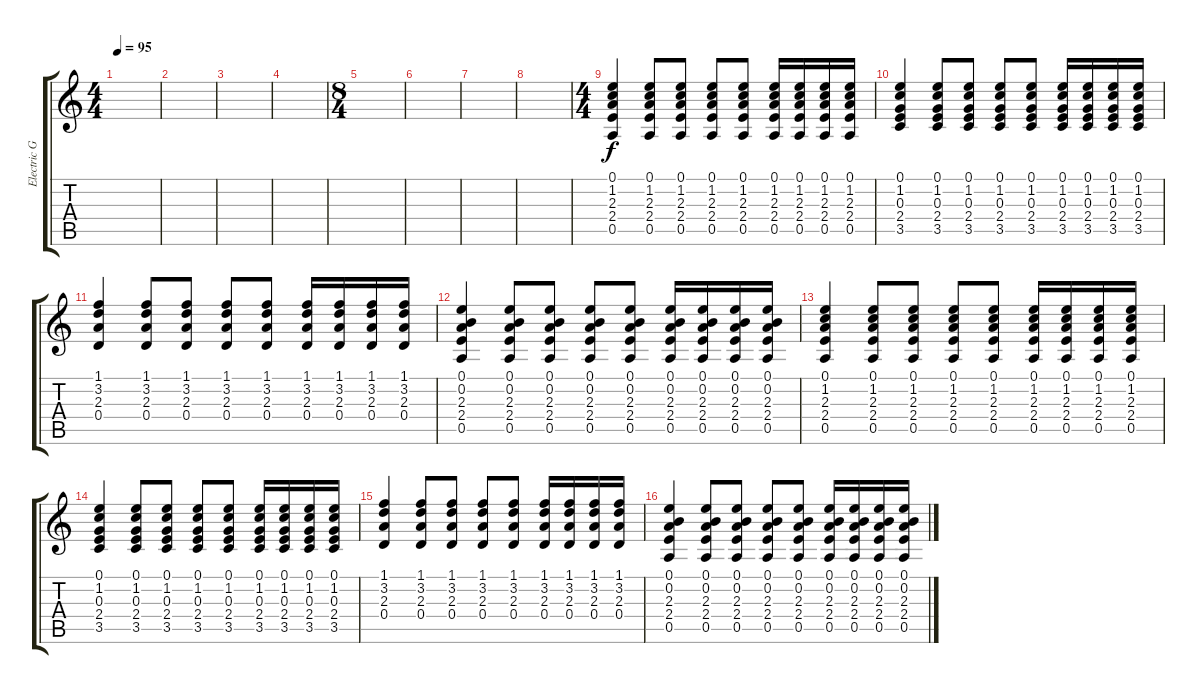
\track ("Electric Guitar(overdriven)" "Electric G") {instrument overdrivenguitar}
\staff {score tabs}
\tuning (E4 B3 G3 D3 A2 E2) {hide}
\ts (4 4)
\tempo 95
\clef g2
\ks c
|
|
|
|
\ts (8 4)
|
|
|
|
\ts (4 4)
(0.1 1.2 2.3 2.4 0.5).4 (0.1 1.2 2.3 2.4 0.5).8 (0.1 1.2 2.3 2.4 0.5).8 (0.1 1.2 2.3 2.4 0.5).8 (0.1 1.2 2.3 2.4 0.5).8 (0.1 1.2 2.3 2.4 0.5).16 (0.1 1.2 2.3 2.4 0.5).16 (0.1 1.2 2.3 2.4 0.5).16 (0.1 1.2 2.3 2.4 0.5).16 |
(0.1 1.2 0.3 2.4 3.5).4 (0.1 1.2 0.3 2.4 3.5).8 (0.1 1.2 0.3 2.4 3.5).8 (0.1 1.2 0.3 2.4 3.5).8 (0.1 1.2 0.3 2.4 3.5).8 (0.1 1.2 0.3 2.4 3.5).16 (0.1 1.2 0.3 2.4 3.5).16 (0.1 1.2 0.3 2.4 3.5).16 (0.1 1.2 0.3 2.4 3.5).16 |
(1.1 3.2 2.3 0.4).4 (1.1 3.2 2.3 0.4).8 (1.1 3.2 2.3 0.4).8 (1.1 3.2 2.3 0.4).8 (1.1 3.2 2.3 0.4).8 (1.1 3.2 2.3 0.4).16 (1.1 3.2 2.3 0.4).16 (1.1 3.2 2.3 0.4).16 (1.1 3.2 2.3 0.4).16 |
(0.1 0.2 2.3 2.4 0.5).4 (0.1 0.2 2.3 2.4 0.5).8 (0.1 0.2 2.3 2.4 0.5).8 (0.1 0.2 2.3 2.4 0.5).8 (0.1 0.2 2.3 2.4 0.5).8 (0.1 0.2 2.3 2.4 0.5).16 (0.1 0.2 2.3 2.4 0.5).16 (0.1 0.2 2.3 2.4 0.5).16 (0.1 0.2 2.3 2.4 0.5).16 |
(0.1 1.2 2.3 2.4 0.5).4 (0.1 1.2 2.3 2.4 0.5).8 (0.1 1.2 2.3 2.4 0.5).8 (0.1 1.2 2.3 2.4 0.5).8 (0.1 1.2 2.3 2.4 0.5).8 (0.1 1.2 2.3 2.4 0.5).16 (0.1 1.2 2.3 2.4 0.5).16 (0.1 1.2 2.3 2.4 0.5).16 (0.1 1.2 2.3 2.4 0.5).16 |
(0.1 1.2 0.3 2.4 3.5).4 (0.1 1.2 0.3 2.4 3.5).8 (0.1 1.2 0.3 2.4 3.5).8 (0.1 1.2 0.3 2.4 3.5).8 (0.1 1.2 0.3 2.4 3.5).8 (0.1 1.2 0.3 2.4 3.5).16 (0.1 1.2 0.3 2.4 3.5).16 (0.1 1.2 0.3 2.4 3.5).16 (0.1 1.2 0.3 2.4 3.5).16 |
(1.1 3.2 2.3 0.4).4 (1.1 3.2 2.3 0.4).8 (1.1 3.2 2.3 0.4).8 (1.1 3.2 2.3 0.4).8 (1.1 3.2 2.3 0.4).8 (1.1 3.2 2.3 0.4).16 (1.1 3.2 2.3 0.4).16 (1.1 3.2 2.3 0.4).16 (1.1 3.2 2.3 0.4).16 |
(0.1 0.2 2.3 2.4 0.5).4 (0.1 0.2 2.3 2.4 0.5).8 (0.1 0.2 2.3 2.4 0.5).8 (0.1 0.2 2.3 2.4 0.5).8 (0.1 0.2 2.3 2.4 0.5).8 (0.1 0.2 2.3 2.4 0.5).16 (0.1 0.2 2.3 2.4 0.5).16 (0.1 0.2 2.3 2.4 0.5).16 (0.1 0.2 2.3 2.4 0.5).16
